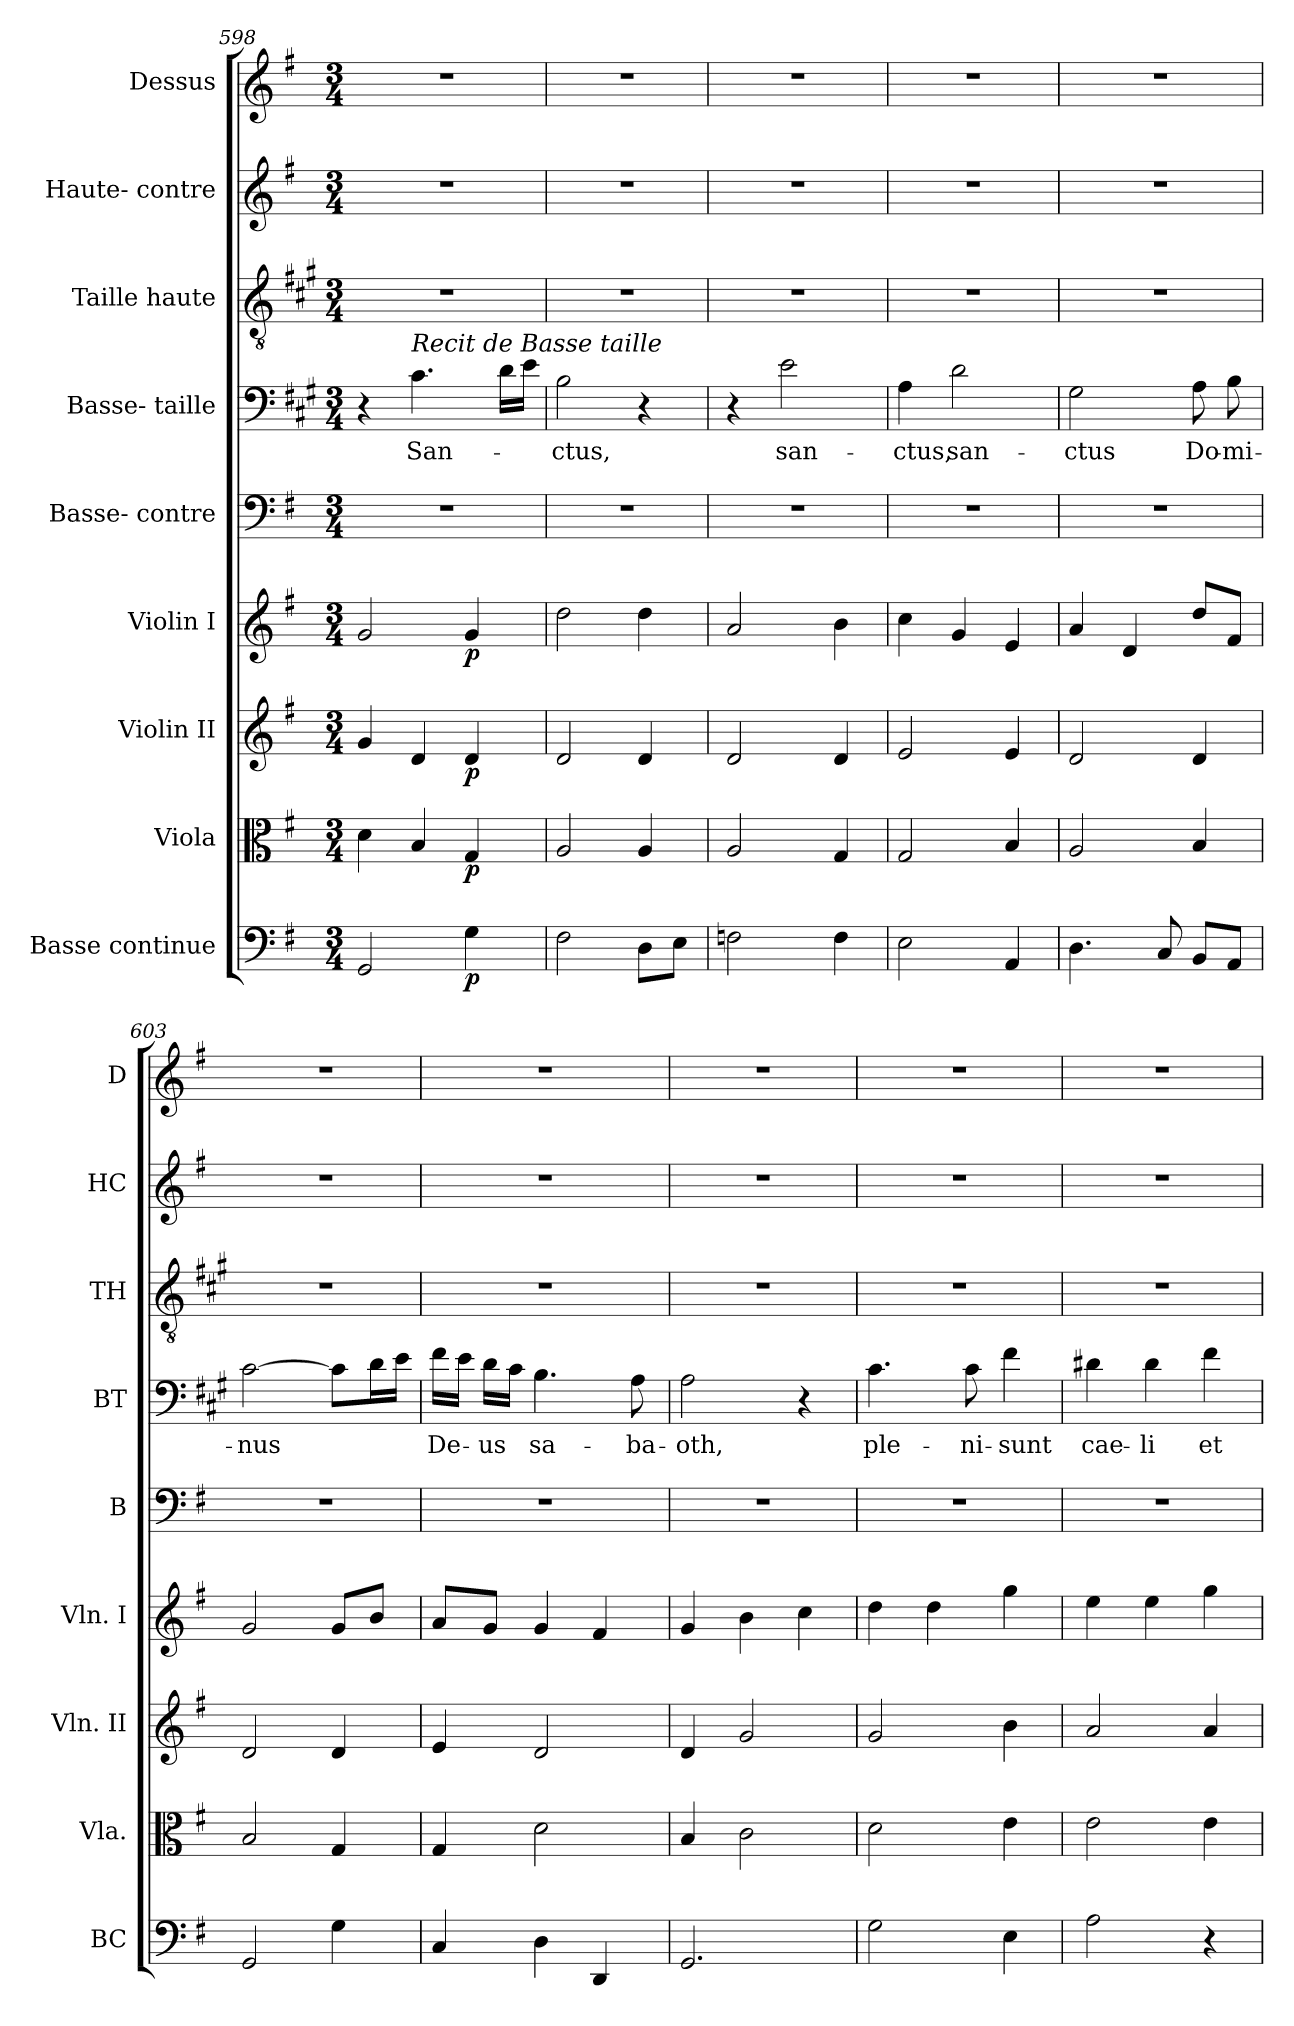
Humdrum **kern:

**kern	**dynam	**kern	**dynam	**kern	**dynam	**kern	**dynam	**kern	**kern	**text	**kern	**kern	**kern
*part9	*part9	*part8	*part8	*part7	*part7	*part6	*part6	*part5	*part4	*part4	*part3	*part2	*part1
*staff9	*staff9	*staff8	*staff8	*staff7	*staff7	*staff6	*staff6	*staff5	*staff4	*staff4	*staff3	*staff2	*staff1
*I"Basse  continue	*	*I"Viola	*	*I"Violin II	*	*I"Violin I	*	*I"Basse- contre	*I"Basse- taille	*	*I"Taille haute	*I"Haute- contre	*I"Dessus
*I'BC	*	*I'Vla.	*	*I'Vln. II	*	*I'Vln. I	*	*I'B	*I'BT	*	*I'TH	*I'HC	*I'D
*clefF4	*	*clefC3	*	*clefG2	*	*clefG2	*	*clefF4	*clefF4	*	*clefGv2	*clefG2	*clefG2
*	*	*	*	*	*	*	*	*	*ITrd1c2	*	*ITrd1c2	*	*
*k[f#]	*	*k[f#]	*	*k[f#]	*	*k[f#]	*	*k[f#]	*k[f#]	*	*k[f#]	*k[f#]	*k[f#]
*G:	*	*G:	*	*G:	*	*G:	*	*G:	*G:	*	*G:	*G:	*G:
*M3/4	*	*M3/4	*	*M3/4	*	*M3/4	*	*M3/4	*M3/4	*	*M3/4	*M3/4	*M3/4
=598	=598	=598	=598	=598	=598	=598	=598	=598	=598	=598	=598	=598	=598
2GG/	.	4d\	.	4g/	.	2g/	.	2.r	4r	.	2.r	2.r	2.r
!	!	!	!	!	!	!	!	!	!LO:TX:a:i:t=Recit de Basse taille	!	!	!	!
!	!	!	!	!	!	!	!	!	!	!LO:LY:b	!	!	!
.	.	4B/	.	4d/	.	.	.	.	4.B\	San-	.	.	.
!	!LO:DY:b	!	!LO:DY:b	!	!LO:DY:b	!	!LO:DY:b	!	!	!	!	!	!
4G\	p	4G/	p	4d/	p	4g/	p	.	.	.	.	.	.
.	.	.	.	.	.	.	.	.	16c\LL	.	.	.	.
.	.	.	.	.	.	.	.	.	16d\JJ	.	.	.	.
=599	=599	=599	=599	=599	=599	=599	=599	=599	=599	=599	=599	=599	=599
!	!	!	!	!	!	!	!	!	!	!LO:LY:b	!	!	!
2F#\	.	2A/	.	2d/	.	2dd\	.	2.r	2A>\	-ctus,	2.r	2.r	2.r
8D\L	.	4A/	.	4d/	.	4dd\	.	.	4r	.	.	.	.
8E\J	.	.	.	.	.	.	.	.	.	.	.	.	.
=600	=600	=600	=600	=600	=600	=600	=600	=600	=600	=600	=600	=600	=600
2Fn\	.	2A/	.	2d/	.	2a/	.	2.r	4r	.	2.r	2.r	2.r
!	!	!	!	!	!	!	!	!	!	!LO:LY:b	!	!	!
.	.	.	.	.	.	.	.	.	2d\	san-	.	.	.
4F\	.	4G/	.	4d/	.	4b\	.	.	.	.	.	.	.
!!LO:PB:g=z
=601	=601	=601	=601	=601	=601	=601	=601	=601	=601	=601	=601	=601	=601
!	!	!	!	!	!	!	!	!	!	!LO:LY:b	!	!	!
2E\	.	2G/	.	2e/	.	4cc\	.	2.r	4G\	-ctus,	2.r	2.r	2.r
!	!	!	!	!	!	!	!	!	!	!LO:LY:b	!	!	!
.	.	.	.	.	.	4g/	.	.	2c\	san-	.	.	.
4AA/	.	4B/	.	4e/	.	4e/	.	.	.	.	.	.	.
=602	=602	=602	=602	=602	=602	=602	=602	=602	=602	=602	=602	=602	=602
!	!	!	!	!	!	!	!	!	!	!LO:LY:b	!	!	!
4.D\	.	2A/	.	2d/	.	4a/	.	2.r	2F#>\	-ctus	2.r	2.r	2.r
.	.	.	.	.	.	4d/	.	.	.	.	.	.	.
8C/	.	.	.	.	.	.	.	.	.	.	.	.	.
!	!	!	!	!	!	!	!	!	!	!LO:LY:b	!	!	!
8BB/L	.	4B/	.	4d/	.	8dd/L	.	.	8G\	Do-	.	.	.
!	!	!	!	!	!	!	!	!	!	!LO:LY:b	!	!	!
8AA/J	.	.	.	.	.	8f#/J	.	.	8A\	-mi-	.	.	.
=603	=603	=603	=603	=603	=603	=603	=603	=603	=603	=603	=603	=603	=603
!	!	!	!	!	!	!	!	!	!	!LO:LY:b	!	!	!
2GG/	.	2B/	.	2d/	.	2g/	.	2.r	[2B\	-nus	2.r	2.r	2.r
4G\	.	4G/	.	4d/	.	8g/L	.	.	8B\L]	.	.	.	.
.	.	.	.	.	.	8b/J	.	.	16c\L	.	.	.	.
.	.	.	.	.	.	.	.	.	16d\JJ	.	.	.	.
=604	=604	=604	=604	=604	=604	=604	=604	=604	=604	=604	=604	=604	=604
!	!	!	!	!	!	!	!	!	!	!LO:LY:b	!	!	!
4C/	.	4G/	.	4e/	.	8a/L	.	2.r	16e\LL	De-	2.r	2.r	2.r
.	.	.	.	.	.	.	.	.	16d\JJ	.	.	.	.
!	!	!	!	!	!	!	!	!	!	!LO:LY:b	!	!	!
.	.	.	.	.	.	8g/J	.	.	16c\LL	-us	.	.	.
.	.	.	.	.	.	.	.	.	16B\JJ	.	.	.	.
!	!	!	!	!	!	!	!	!	!	!LO:LY:b	!	!	!
4D\	.	2d\	.	2d/	.	4g/	.	.	4.A>\	sa-	.	.	.
4DD/	.	.	.	.	.	4f#/	.	.	.	.	.	.	.
!	!	!	!	!	!	!	!	!	!	!LO:LY:b	!	!	!
.	.	.	.	.	.	.	.	.	8G\	-ba-	.	.	.
=605	=605	=605	=605	=605	=605	=605	=605	=605	=605	=605	=605	=605	=605
!	!	!	!	!	!	!	!	!	!	!LO:LY:b	!	!	!
2.GG/	.	4B/	.	4d/	.	4g/	.	2.r	2G\	-oth,	2.r	2.r	2.r
.	.	2c\	.	2g/	.	4b\	.	.	.	.	.	.	.
.	.	.	.	.	.	4cc\	.	.	4r	.	.	.	.
=606	=606	=606	=606	=606	=606	=606	=606	=606	=606	=606	=606	=606	=606
!	!	!	!	!	!	!	!	!	!	!LO:LY:b	!	!	!
2G\	.	2d\	.	2g/	.	4dd\	.	2.r	4.B\	ple-	2.r	2.r	2.r
.	.	.	.	.	.	4dd\	.	.	.	.	.	.	.
!	!	!	!	!	!	!	!	!	!	!LO:LY:b	!	!	!
.	.	.	.	.	.	.	.	.	8B\	-ni-	.	.	.
!	!	!	!	!	!	!	!	!	!	!LO:LY:b	!	!	!
4E\	.	4e\	.	4b\	.	4gg\	.	.	4e\	-sunt	.	.	.
=607	=607	=607	=607	=607	=607	=607	=607	=607	=607	=607	=607	=607	=607
!	!	!	!	!	!	!	!	!	!	!LO:LY:b	!	!	!
2A\	.	2e\	.	2a/	.	4ee\	.	2.r	4c#X\	cae-	2.r	2.r	2.r
!	!	!	!	!	!	!	!	!	!	!LO:LY:b	!	!	!
.	.	.	.	.	.	4ee\	.	.	4c#\	-li	.	.	.
!	!	!	!	!	!	!	!	!	!	!LO:LY:b	!	!	!
4r	.	4e\	.	4a/	.	4gg\	.	.	4e\	et	.	.	.
=	=	=	=	=	=	=	=	=	=	=	=	=	=
*-	*-	*-	*-	*-	*-	*-	*-	*-	*-	*-	*-	*-	*-
